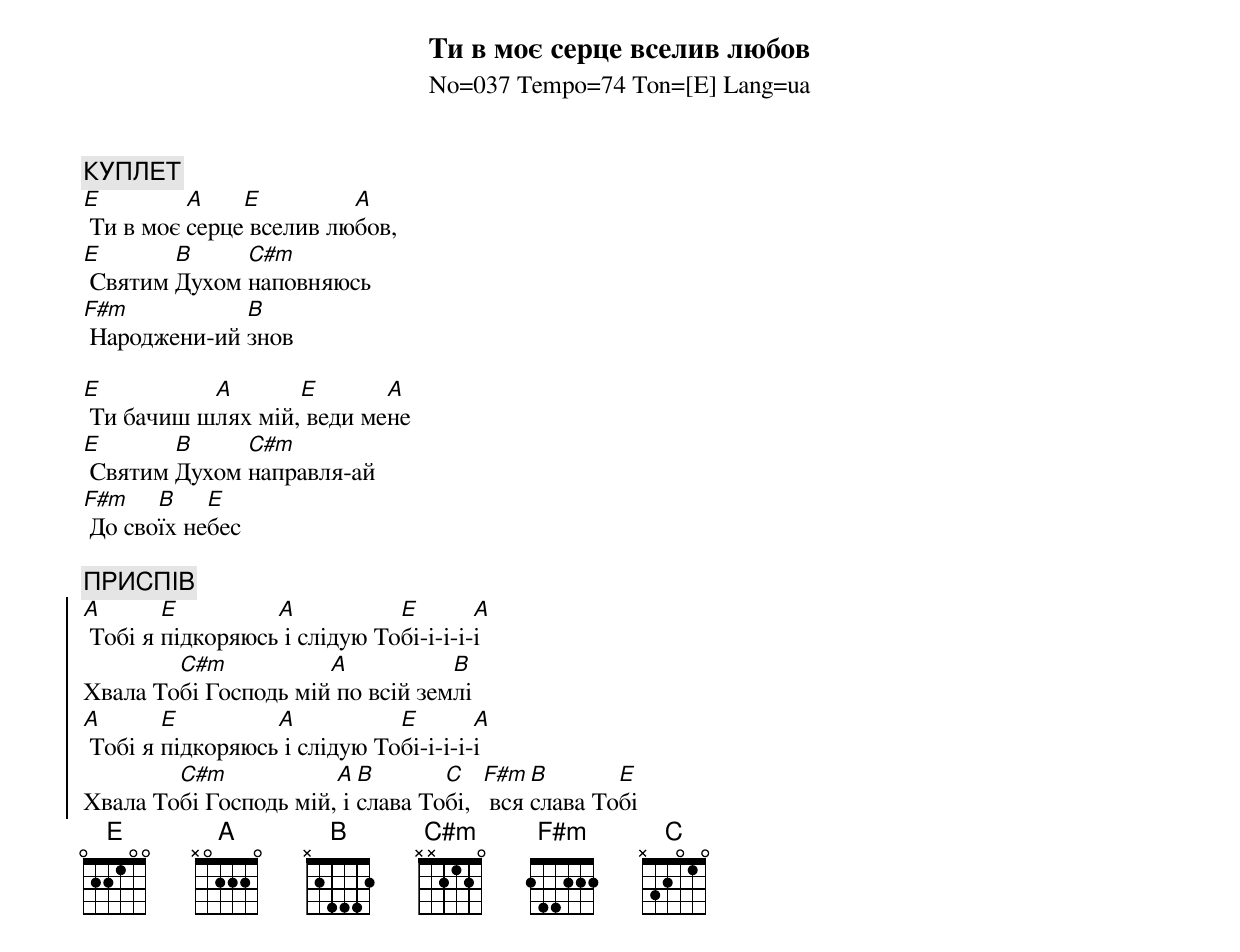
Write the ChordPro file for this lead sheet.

{title:Ти в моє серце вселив любов}
{subtitle:No=037 Tempo=74 Ton=[E] Lang=ua}

{c: КУПЛЕТ}
[E] Ти в моє [A]серце[E] вселив лю[A]бов,
[E] Святим [B]Духом [C#m]наповняюсь
[F#m] Народжени-ий [B]знов

[E] Ти бачиш ш[A]лях мій,[E] веди ме[A]не
[E] Святим [B]Духом [C#m]направля-ай
[F#m] До сво[B]їх не[E]бес

{c: ПРИСПІВ}
{soc}
[A] Тобі я [E]підкоряюсь[A] і слідую То[E]бі-і-і-і-[A]і
Хвала То[C#m]бі Господь мій[A] по всій зем[B]лі
[A] Тобі я [E]підкоряюсь[A] і слідую То[E]бі-і-і-і-[A]і
Хвала То[C#m]бі Господь мій,[A] і [B]слава То[C]бі,  [F#m] вся [B]слава То[E]бі
{eoc}
